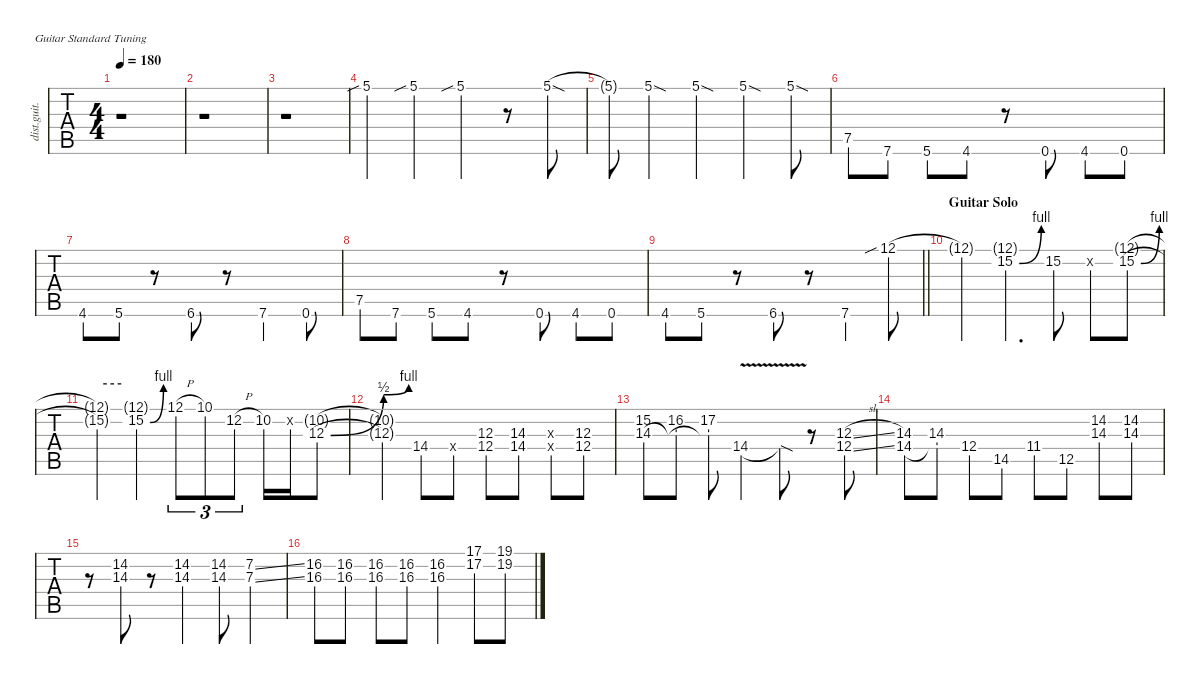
\defaultSystemsLayout 4
\hideDynamics
\bracketExtendMode nobrackets
\otherSystemsTrackNameOrientation horizontal
\track ("Gitah!" "dist.guit.") {instrument distortionguitar}
\staff {tabs}
\tuning (E4 B3 G3 D3 A2 E2)
\ts (4 4)
\tempo 180
\clef g2
\ks c
r.1{dy f beam Down} |
r.1{beam Down} |
r.1{beam Down} |
5.1{sib st}.4{beam Down} 5.1{sib st}.4{beam Down} 5.1{sib st}.4{beam Down} r.8{beam Down} 5.1{sod}.8{dy mf beam Down} |
5.1{t}.8{dy f beam Down} 5.1{sod}.4{dy mp beam Down} 5.1{sod}.4{dy p beam Down} 5.1{sod}.4{dy pp beam Down} 5.1{sod}.8{dy ppp beam Down} |
7.5.8{dy f beam Up} 7.6.8{beam Up} 5.6.8{beam Up} 4.6{acc #}.8{beam Up} r.8{beam Up} 0.6.8{beam Up} 4.6{acc #}.8{beam Up} 0.6.8{beam Up} |
4.6{acc #}.8{beam Up} 5.6.8{beam Up} r.8{beam Up} 6.6{acc #}.8{beam Up} r.8{beam Up} 7.6.4{beam Up} 0.6.8{beam Up} |
7.5.8{beam Up} 7.6.8{beam Up} 5.6.8{beam Up} 4.6{acc #}.8{beam Up} r.8{beam Up} 0.6.8{beam Up} 4.6{acc #}.8{beam Up} 0.6.8{beam Up} |
\barLineRight lightlight
4.6{acc #}.8{beam Up} 5.6.8{beam Up} r.8{beam Up} 6.6{acc #}.8{beam Up} r.8{beam Up} 7.6.4{beam Up} 12.1{sib}.8{beam Down} |
\section ("" "Guitar Solo")
12.1{t}.4{beam Down} (12.1{g} 15.2{be (bend 0 0 15 4)}).4{d beam Down} 15.2.8{beam Down} 0.2{x}.8{beam Down} (12.1{g} 15.2{be (bend 0 0 60 4)}).8{beam Down} |
(12.1{t} 15.2{be (hold 0 4 60 4) t}).4{beam Down} (12.1{g} 15.2{be (bend 0 0 15 4)}).4{beam Down} 12.1{h}.8{tu (3 2) beam Down} 10.1.8{tu (3 2) beam Down} 12.2{h}.8{tu (3 2) beam Down} 10.2.16{beam Down} 0.2{x}.16{beam Down} (10.2{g} 12.3{be (bend 0 0 60 2)}).8{beam Down} |
(10.2{t} 12.3{be (bend 0 2 60 4) t}).4{beam Down} 14.4.8{beam Up} 0.4{x}.8{beam Up} (12.3 12.4).8{beam Down} (14.3 14.4).8{beam Down} (0.3{x} 0.4{x}).8{beam Down} (12.3 12.4).8{beam Down} |
(15.2 14.3).8{beam Down} (16.2{acc #} 14.3{t}).8{beam Down} (17.2 14.3{t}).8{beam Down} 14.4{v}.4{beam Down} 14.4{v sod t}.8{beam Down} r.8{beam Down} (12.3{sl} 12.4{sl}).8{beam Down} |
(14.3 14.4).8{beam Down} (14.3 14.4{t}).8{beam Down} 12.4.8{beam Down} 14.5.8{beam Down} 11.4{acc #}.8{beam Down} 12.5.8{beam Down} (14.2{acc #} 14.3).8{beam Down} (14.2{acc #} 14.3).8{beam Down} |
r.8{beam Down} (14.2{acc #} 14.3).8{beam Down} r.8{beam Down} (14.2{acc #} 14.3).4{beam Down} (14.2{acc #} 14.3).8{beam Down} (7.2{ss acc #} 7.3{ss}).4{beam Down} |
(16.2{acc #} 16.3).8{beam Down} (16.2{acc #} 16.3).8{beam Down} (16.2{acc #} 16.3).8{beam Down} (16.2{acc #} 16.3).8{beam Down} (16.2{acc #} 16.3).4{beam Down} (17.1 17.2).8{beam Down} (19.1 19.2{acc #}).8{beam Down}
